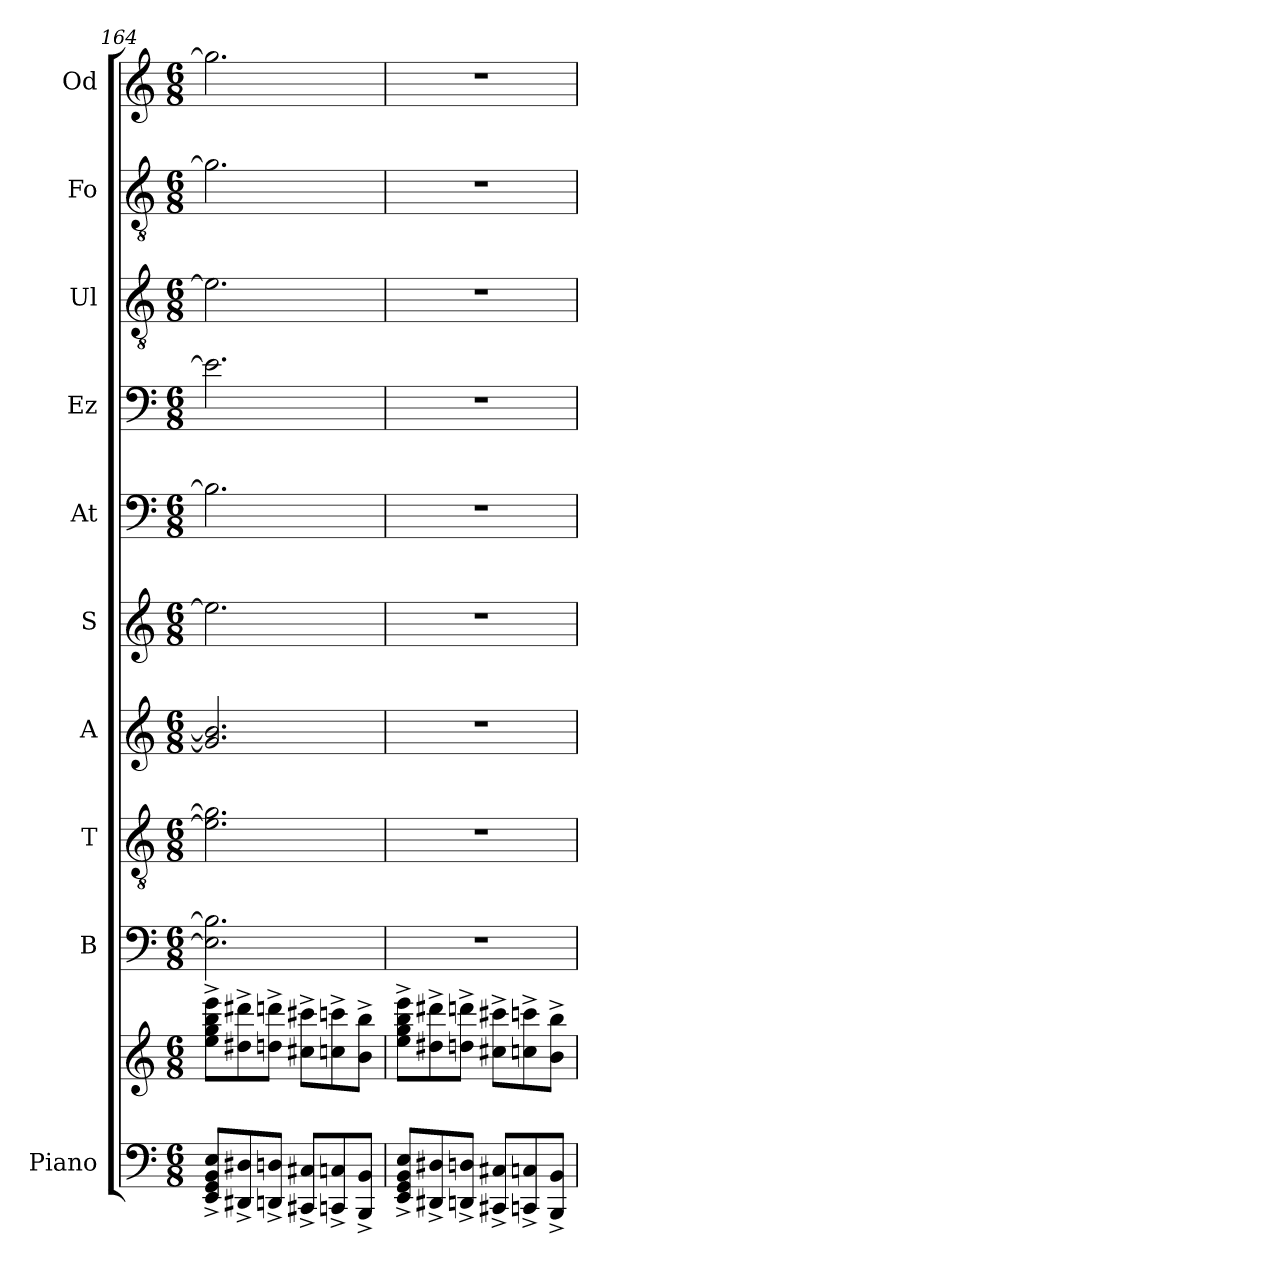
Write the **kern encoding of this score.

**kern	**kern	**kern	**kern	**kern	**kern	**kern	**kern	**kern	**kern	**kern
*part10	*part10	*part9	*part8	*part7	*part6	*part5	*part4	*part3	*part2	*part1
*staff11	*staff10	*staff9	*staff8	*staff7	*staff6	*staff5	*staff4	*staff3	*staff2	*staff1
*I"Piano	*	*I"B	*I"T	*I"A	*I"S	*I"At	*I"Ez	*I"Ul	*I"Fo	*I"Od
*I'Pno	*	*I'B	*I'T	*I'A	*I'S	*I'At	*I'Ez	*I'Ul	*I'Fo	*I'Od
*clefF4	*clefG2	*clefF4	*clefGv2	*clefG2	*clefG2	*clefF4	*clefF4	*clefGv2	*clefGv2	*clefG2
*k[]	*k[]	*k[]	*k[]	*k[]	*k[]	*k[]	*k[]	*k[]	*k[]	*k[]
*M6/8	*M6/8	*M6/8	*M6/8	*M6/8	*M6/8	*M6/8	*M6/8	*M6/8	*M6/8	*M6/8
=164	=164	=164	=164	=164	=164	=164	=164	=164	=164	=164
8EE/^ 8GG/^ 8BB/^ 8E/^L	8ee\^ 8gg\^ 8bb\^ 8eee\^L	2.E\] 2.B!\]	2.e!\] 2.g\]	2.g/] 2.b!/]	2.ee\]	2.B\]	2.e\]	2.e\]	2.g\]	2.gg\]
8DD#X/^ 8D#X/^	8dd#X\^ 8ddd#X\^	.	.	.	.	.	.	.	.	.
8DDn/^ 8Dn/^J	8ddn\^ 8dddn\^J	.	.	.	.	.	.	.	.	.
8CC#X/^ 8C#X/^L	8cc#X\^ 8ccc#X\^L	.	.	.	.	.	.	.	.	.
8CCn/^ 8Cn/^	8ccn\^ 8cccn\^	.	.	.	.	.	.	.	.	.
8BBB/^ 8BB/^J	8b\^ 8bb\^J	.	.	.	.	.	.	.	.	.
=165	=165	=165	=165	=165	=165	=165	=165	=165	=165	=165
8EE/^ 8GG/^ 8BB/^ 8E/^L	8ee\^ 8gg\^ 8bb\^ 8eee\^L	2.r	2.r	2.r	2.r	2.r	2.r	2.r	2.r	2.r
8DD#X/^ 8D#X/^	8dd#X\^ 8ddd#X\^	.	.	.	.	.	.	.	.	.
8DDn/^ 8Dn/^J	8ddn\^ 8dddn\^J	.	.	.	.	.	.	.	.	.
8CC#X/^ 8C#X/^L	8cc#X\^ 8ccc#X\^L	.	.	.	.	.	.	.	.	.
8CCn/^ 8Cn/^	8ccn\^ 8cccn\^	.	.	.	.	.	.	.	.	.
8BBB/^ 8BB/^J	8b\^ 8bb\^J	.	.	.	.	.	.	.	.	.
=	=	=	=	=	=	=	=	=	=	=
*-	*-	*-	*-	*-	*-	*-	*-	*-	*-	*-
